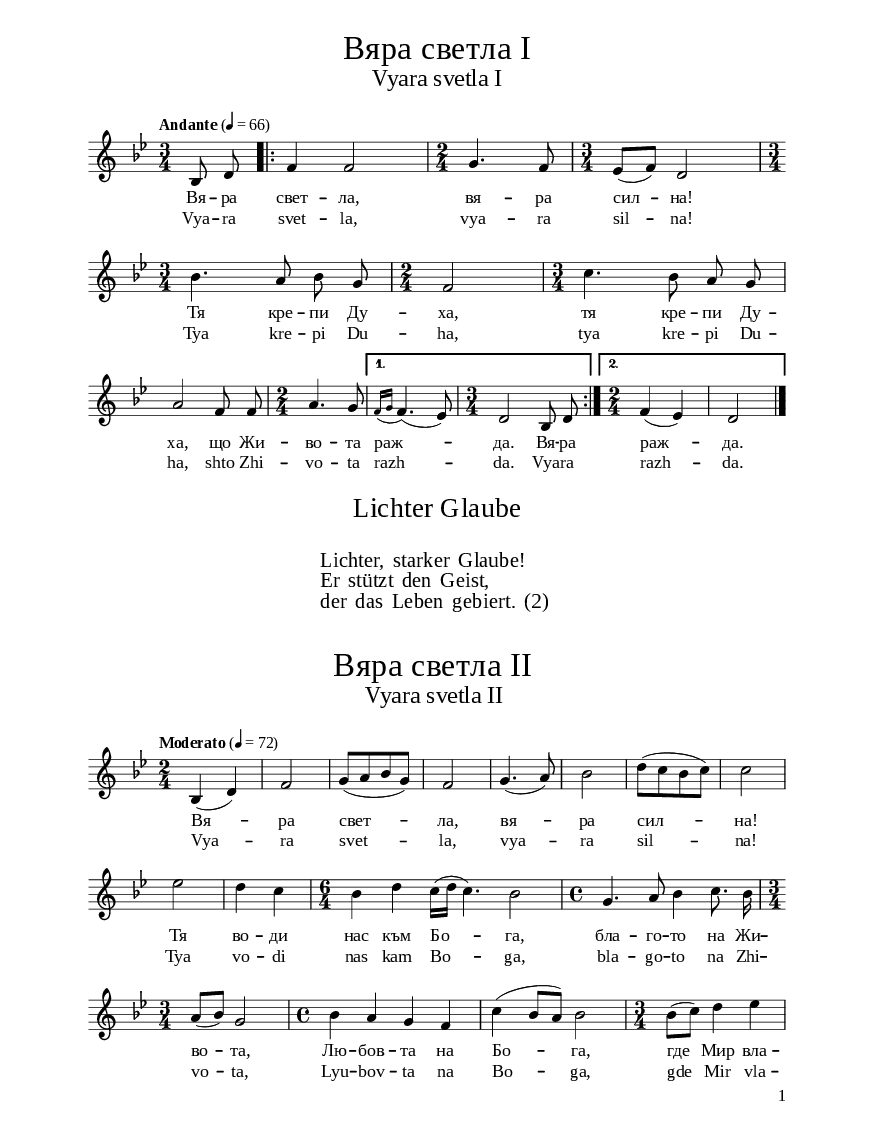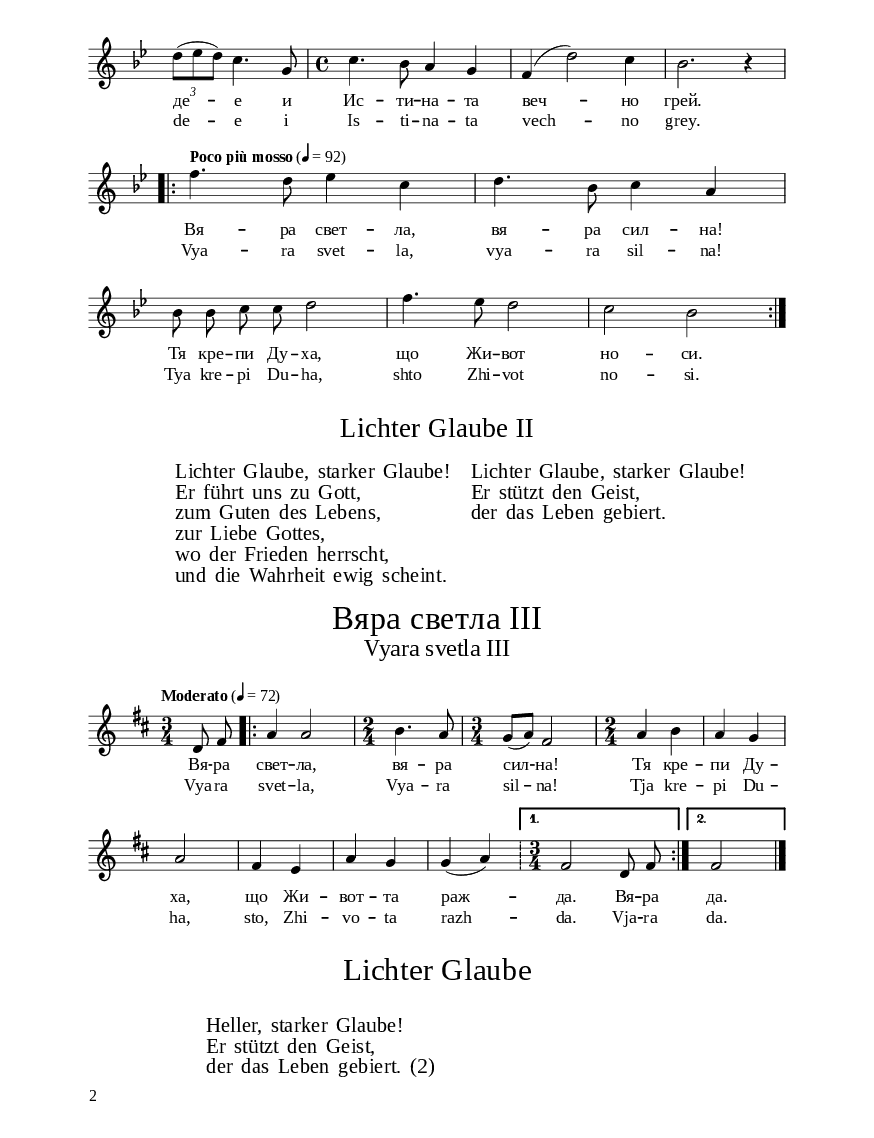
\version "2.24.0"

% include paper part and global functions
\include "include/globals.ily"

\bookpart {
  \label #'ref170_1
  \tocItem \markup "Вяра светла I – Vyara svetla I "
  \include "include/bookpart-paper.ily"
  \score {
    \include "include/score-layout.ily"

    \new Voice \absolute {
      \clef treble
      \key bes \major
      \time 3/4
      \tempoFunc "Andante" 4 "66"
      \autoBeamOff
      \partial 4
      bes8  d'8 |
      \repeat volta 2 {
        f'4  % 2
        f'2 | % 3
        \time 2/4  % 3
        g'4.  f'8 | \time 3/4 es'8 ( [  f'8 ) ] % 4
        d'2 | % 5
        \time 3/4  | \break % 5
        bes'4.  a'8 bes'8  g'8
        | % 6
        \time 2/4  | % 6
        f'2 | % 7
        \time 3/4  | % 7
        c''4. bes'8  a'8  g'8 |  \break % 8
        a'2 f'8  f'8 |  \time 2/4 a'4.  g'8 |
      }
      \alternative {
        {
          \grace {  f'16 ( [  g'16 ] }  f'4. ) (
          es'8 ) | % 11
          \time 3/4 d'2  bes8 d'8
        }
        { \time 2/4 f'4 (es') | d'2 | }
      }

      \bar "|."
    }

    \addlyrics {
      Вя -- ра свет -- ла, вя -- ра сил
      -- на! Тя кре -- пи Ду -- ха, тя
      кре -- пи Ду -- ха, що Жи -- во --
      та раж -- да. Вя -- ра раж -- да.}
      \addlyrics {
        Vya -- ra svet -- la, vya -- ra sil
        -- na! Tya kre -- pi Du -- ha, tya
        kre -- pi Du -- ha, shto Zhi -- vo --
        ta razh -- da. Vya -- ra razh -- da.}

        \header {
          title = \titleFunc "Вяра светла I" "Vyara svetla I"
        }

        \midi{}

      } % score



      % include foreign translation(s) of the song
      \version "2.22.1"

\markup \fill-line { \fontsize #deTitleFontSize "Lichter Glaube" }
\markup \null
\markup \null
\markup \fontsize #deCoupletFontSize {
  \hspace #21
  \override #`(baseline-skip . ,deCoupletBaselineSkip)
%  \override #'(baseline-skip . 2)

  \column {
    \line { " " }

  \line { " "Lichter, starker Glaube!}

  \line { " "Er stützt den Geist, }

  \line { " "der das Leben gebiert. (2)}

  }
}


      \markup \empty-two

      \label #'ref170_2
      \tocItem \markup "Вяра светла II – Vyara svetla II "

      \include "include/bookpart-paper.ily"
      \score {
        \include "include/score-layout.ily"

        \new Voice \absolute {
          \clef treble
          \key bes \major
          \time 2/4
          \tempoFunc "Moderato" 4 "72"
          \autoBeamOff
          bes4 (  d'4 )  f'2 | % 2
          g'8 ( [  a'8  bes'8  g'8 ) ]  f'2
          | % 3
          g'4. (  a'8 )  bes'2 | % 4
          d''8 ( [  c''8  bes'8  c''8 ) ]
          c''2 \break | % 5
          es''2  d''4  c''4 | % 6
          \time 6/4  | % 6
          bes'4  d''4  c''16 ( [  d''16 ]
          c''4. )  bes'2 | % 7
          \time 4/4  | % 7
          g'4.  a'8  bes'4  c''8.
          bes'16 \break | % 8
          \time 3/4  | % 8
          a'8 ( [  bes'8 ) ]  g'2 | % 9
          \time 4/4  | % 9
          bes'4  a'4  g'4  f'4 |
          c''4 (  bes'8 [  a'8 ) ]  bes'2 | % 11
          \time 3/4  | % 11
          bes'8 ( [  c''8 ])   d''4  es''4
          \break | % 12
          \times 2/3  {
            d''8 ( [  es''8  d''8 ) ]
          }
          c''4.  g'8 | % 13
          \time 4/4  | % 13
          c''4.  bes'8  a'4  g'4 | % 14
          f'4 (  d''2 )  c''4 | % 15
          bes'2. r4 \break
          \repeat volta 2 {
            | % 16
            \tempoFunc "Poco più mosso" 4 "92"

            f''4.  d''8  es''4  c''4 | % 17
            d''4.  bes'8  c''4  a'4 \break | % 18
            bes'8  bes'8  c''8  c''8
            d''2 | % 19
            f''4.  es''8  d''2 |
            c''2  bes'2
          }
        }

        \addlyrics {
          Вя -- ра свет --   ла,
          вя -- ра сил --   на!
          Тя во -- ди нас към Бо --
          га, бла -- го -- то на Жи -- во
          -- та, Лю -- бов -- та на Бо --
          га, где  Мир вла -- де --
          е и Ис -- ти -- на -- та веч
          -- но грей. Вя -- ра свет -- ла,
          вя -- ра сил -- на! Тя кре -- пи
          Ду -- ха, що Жи -- вот но -- си.}
          \addlyrics {
            Vya -- ra svet --   la,
            vya -- ra sil --   na!
            Tya vo -- di nas kam Bo --
            ga, bla -- go -- to na Zhi -- vo
            -- ta, Lyu -- bov -- ta na Bo --
            ga, gde  Mir vla -- de --
            e i Is -- ti -- na -- ta vech
            -- no grey. Vya -- ra svet -- la,
            vya -- ra sil -- na! Tya kre -- pi
            Du -- ha, shto Zhi -- vot no -- si.}

            \header {
              title = \titleFunc "Вяра светла II " "Vyara svetla II "
            }

            \midi{}

          } % score



          % include foreign translation(s) of the song
          \version "2.24.2"

\markup \fill-line { \fontsize #deTitleFontSize "Lichter Glaube II" }
\markup \null
\markup \null
\markup \fontsize #deCoupletFontSize {
  \hspace #7
  \override #`(baseline-skip . ,deCoupletBaselineSkip)

  \column {

\line { " "Lichter Glaube, starker Glaube!}

\line { " "Er führt uns zu Gott, }

\line { " "zum Guten des Lebens,}

\line { " "zur Liebe Gottes,}

\line { " "wo der Frieden herrscht, }

\line { " "und die Wahrheit ewig scheint.}
\line { " " }

  }
  
   \override #`(baseline-skip . ,deCoupletBaselineSkip)
    \column {

\line { " "Lichter Glaube, starker Glaube!}

\line { " "Er stützt den Geist, }

\line { " "der das Leben gebiert.}

  }
}


          \label #'ref170_3
          \tocItem \markup "Вяра светла III – Vyara svetla III "

          \include "include/bookpart-paper.ily"
          \score {
            \include "include/score-layout.ily"

            \new Voice \absolute {
              \clef treble
              \key d \major
              \time 3/4
              \tempoFunc "Moderato" 4 "72"
              \autoBeamOff
              \partial 4
              d'8  fis'8 | \repeat volta 2 {
                a'4  % 2
                a'2 | % 3
                \time 2/4 b'4.  a'8 | \time 3/4 g'8 ( [  a'8 ])  % 4
                fis'2 | % 5
                \time 2/4 a'4 b'4  | % 6
                a'4  g'4 \break | % 7
                a'2 | % 8
                fis'4  e'4 | % 9
                a'4  g'4 |
                g'4 (  a'4 ) \bar "!" |
              }  % 11

              \alternative {
                {\time 3/4 fis'2 d'8 fis'8}
                { fis'2}
              }
              \bar "|."
            }

            \addlyrics {
              Вя -- ра свет --   ла,
              вя -- ра сил --   на! Тя кре -- пи Ду -- ха, що Жи -- вот -- та раж -- да. Вя -- ра да.}
              \addlyrics {
                Vya -- ra svet -- la, Vya -- ra sil -- na! Tja kre -- pi Du -- ha, sto, Zhi -- vo -- ta razh -- da. Vja -- ra da.}

                \header {
                  title = \titleFunc "Вяра светла III" "Vyara svetla III"
                }

                \midi{}

              } % score



              % include foreign translation(s) of the song
              \version "2.20.0"

\markup \fill-line { \fontsize #6 "Lichter Glaube" }
\markup \null
\markup \null
\markup \fontsize #+2.5 {
  \hspace #10
  \override #'(baseline-skip . 2)

  \column {
    \line { " " }

\line { " " Heller, starker Glaube! }

\line { " " Er stützt den Geist, }

\line { " " der das Leben gebiert. (2)}

  }
}



            } % bookpart

            % Più mosso
            %
